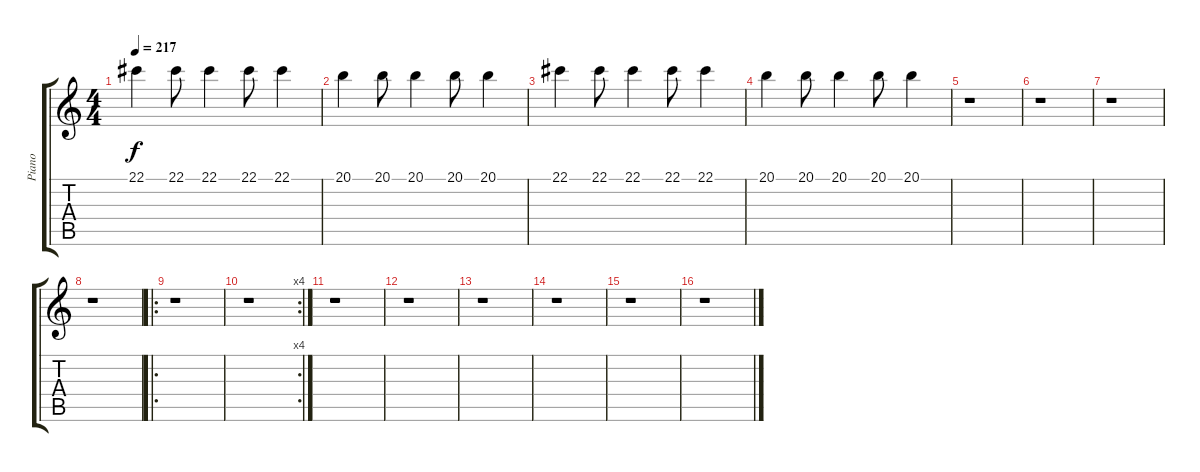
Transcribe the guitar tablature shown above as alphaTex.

\track ("Piano" "Piano") {instrument electricgrandpiano}
\staff {score tabs}
\tuning (Eb4 Bb3 Gb3 Db3 Ab2 Eb2) {hide}
\ts (4 4)
\tempo 217
\clef g2
\ks c
22.1.4{dy f} 22.1.8 22.1.4 22.1.8 22.1.4 |
20.1.4 20.1.8 20.1.4 20.1.8 20.1.4 |
22.1.4 22.1.8 22.1.4 22.1.8 22.1.4 |
20.1.4 20.1.8 20.1.4 20.1.8 20.1.4 |
r.1 |
r.1 |
r.1 |
r.1 |
\ro
r.1 |
\rc 4
r.1 |
r.1 |
r.1 |
r.1 |
r.1 |
r.1 |
r.1
